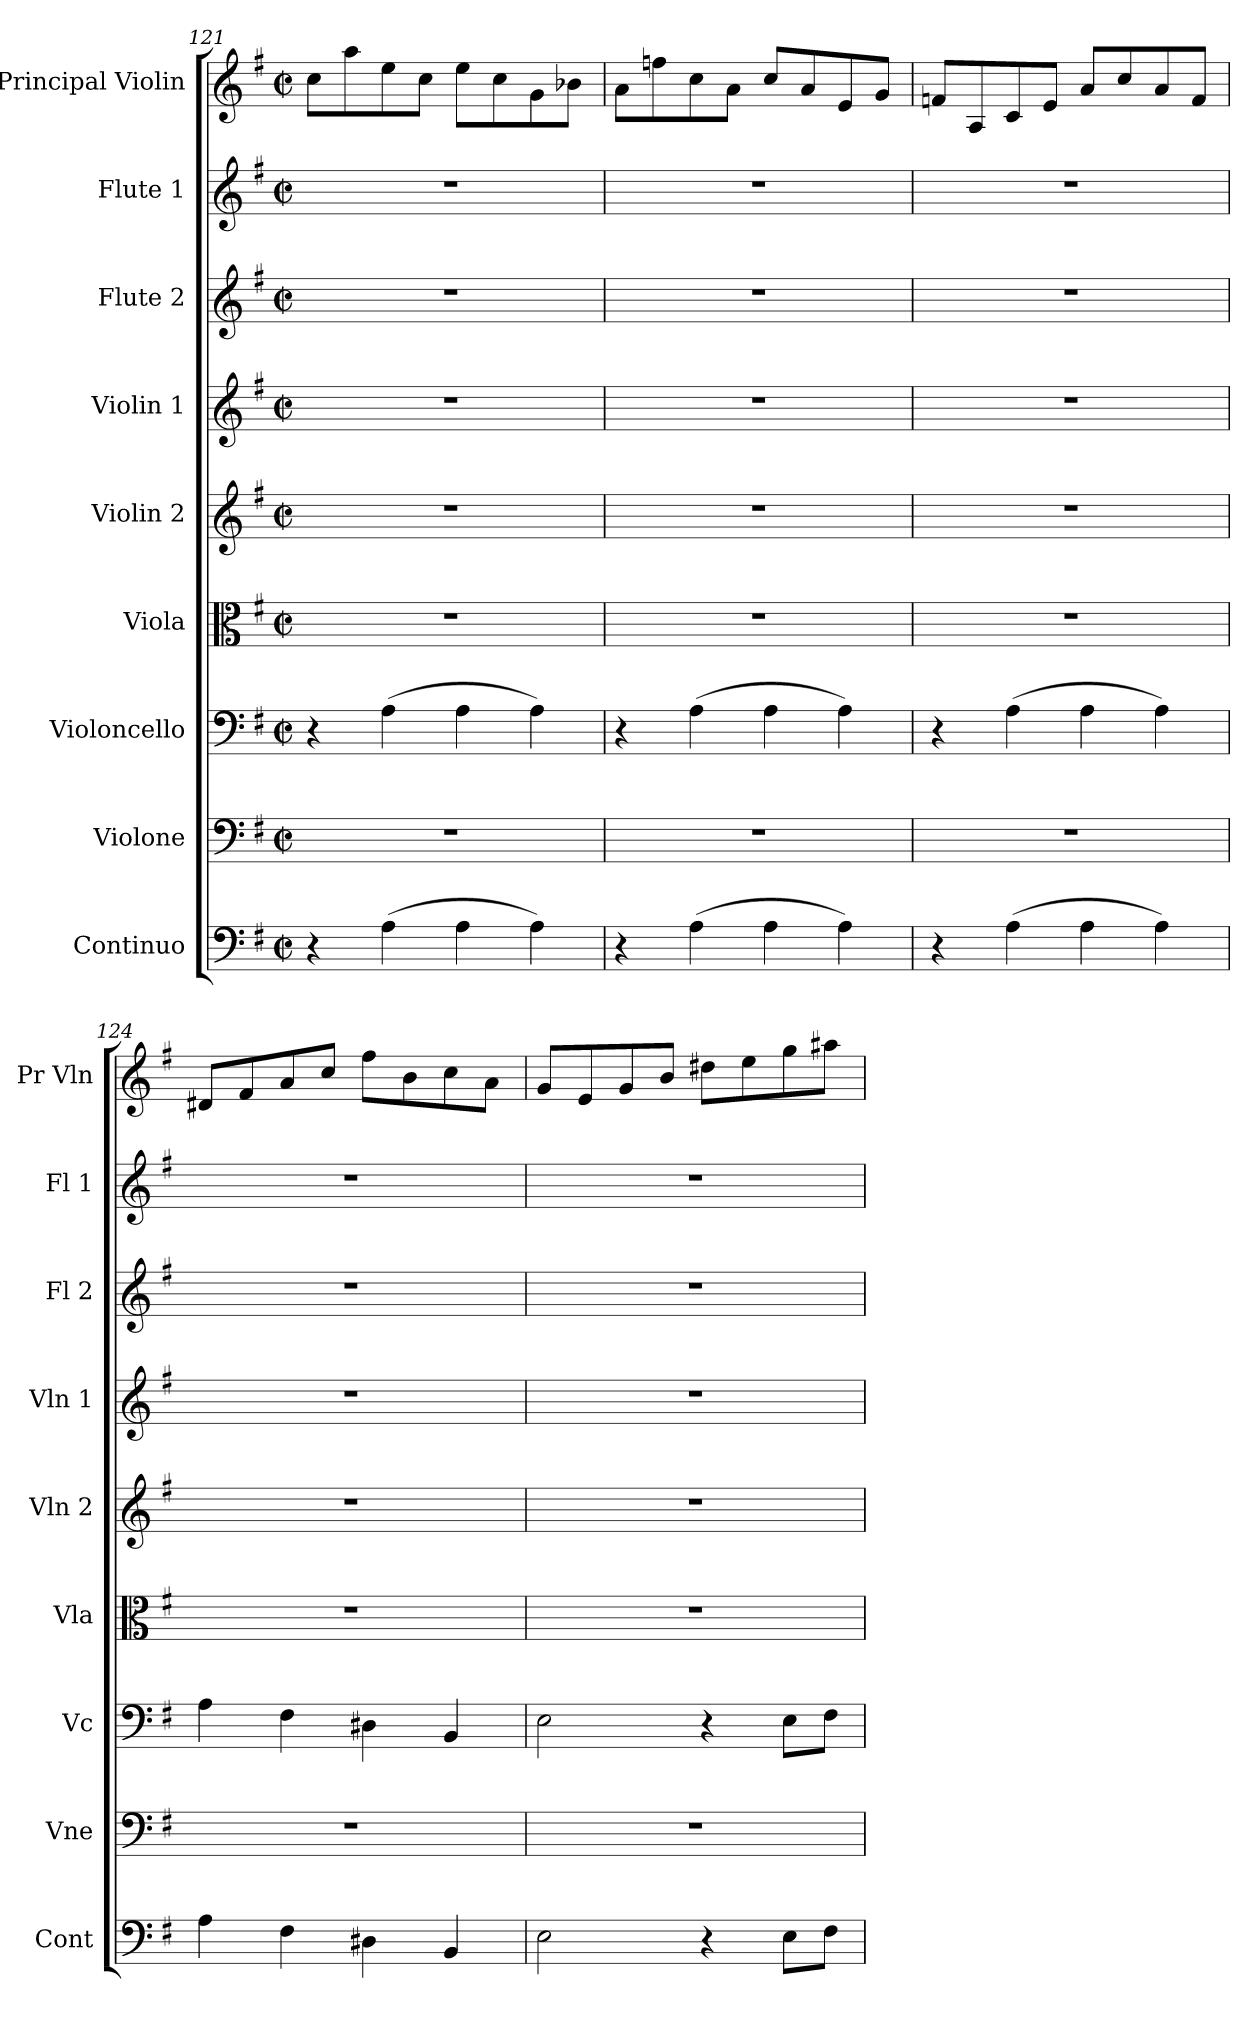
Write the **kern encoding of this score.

**kern	**kern	**kern	**kern	**kern	**kern	**kern	**kern	**kern
*part9	*part8	*part7	*part6	*part5	*part4	*part3	*part2	*part1
*staff9	*staff8	*staff7	*staff6	*staff5	*staff4	*staff3	*staff2	*staff1
*I"Continuo	*I"Violone	*I"Violoncello	*I"Viola	*I"Violin 2	*I"Violin 1	*I"Flute 2	*I"Flute 1	*I"Principal Violin
*I'Cont	*I'Vne	*I'Vc	*I'Vla	*I'Vln 2	*I'Vln 1	*I'Fl 2	*I'Fl 1	*I'Pr Vln
*clefF4	*clefF4	*clefF4	*clefC3	*clefG2	*clefG2	*clefG2	*clefG2	*clefG2
*	*ITrd7c12	*	*	*	*	*	*	*
*k[f#]	*k[f#]	*k[f#]	*k[f#]	*k[f#]	*k[f#]	*k[f#]	*k[f#]	*k[f#]
*M2/2	*M2/2	*M2/2	*M2/2	*M2/2	*M2/2	*M2/2	*M2/2	*M2/2
*met(c|)	*met(c|)	*met(c|)	*met(c|)	*met(c|)	*met(c|)	*met(c|)	*met(c|)	*met(c|)
=121	=121	=121	=121	=121	=121	=121	=121	=121
4r	1r	4r	1r	1r	1r	1r	1r	8cc\L
.	.	.	.	.	.	.	.	8aa\
(4A\	.	(4A\	.	.	.	.	.	8ee\
.	.	.	.	.	.	.	.	8cc\J
4A\	.	4A\	.	.	.	.	.	8ee\L
.	.	.	.	.	.	.	.	8cc\
4A\)	.	4A\)	.	.	.	.	.	8g\
.	.	.	.	.	.	.	.	8b-X\J
=122	=122	=122	=122	=122	=122	=122	=122	=122
4r	1r	4r	1r	1r	1r	1r	1r	8a\L
.	.	.	.	.	.	.	.	8ffn\
(4A\	.	(4A\	.	.	.	.	.	8cc\
.	.	.	.	.	.	.	.	8a\J
4A\	.	4A\	.	.	.	.	.	8cc/L
.	.	.	.	.	.	.	.	8a/
4A\)	.	4A\)	.	.	.	.	.	8e/
.	.	.	.	.	.	.	.	8g/J
=123	=123	=123	=123	=123	=123	=123	=123	=123
4r	1r	4r	1r	1r	1r	1r	1r	8fn/L
.	.	.	.	.	.	.	.	8A/
(4A\	.	(4A\	.	.	.	.	.	8c/
.	.	.	.	.	.	.	.	8e/J
4A\	.	4A\	.	.	.	.	.	8a/L
.	.	.	.	.	.	.	.	8cc/
4A\)	.	4A\)	.	.	.	.	.	8a/
.	.	.	.	.	.	.	.	8f/J
=124	=124	=124	=124	=124	=124	=124	=124	=124
4A\	1r	4A\	1r	1r	1r	1r	1r	8d#X/L
.	.	.	.	.	.	.	.	8f#/
4F#\	.	4F#\	.	.	.	.	.	8a/
.	.	.	.	.	.	.	.	8cc/J
4D#X\	.	4D#X\	.	.	.	.	.	8ff#\L
.	.	.	.	.	.	.	.	8b\
4BB/	.	4BB/	.	.	.	.	.	8cc\
.	.	.	.	.	.	.	.	8a\J
!!LO:PB:g=z
=125	=125	=125	=125	=125	=125	=125	=125	=125
2E\	1r	2E\	1r	1r	1r	1r	1r	8g/L
.	.	.	.	.	.	.	.	8e/
.	.	.	.	.	.	.	.	8g/
.	.	.	.	.	.	.	.	8b/J
4r	.	4r	.	.	.	.	.	8dd#X\L
.	.	.	.	.	.	.	.	8ee\
8E\L	.	8E\L	.	.	.	.	.	8gg\
8F#\J	.	8F#\J	.	.	.	.	.	8aa#X\J
=	=	=	=	=	=	=	=	=
*-	*-	*-	*-	*-	*-	*-	*-	*-
